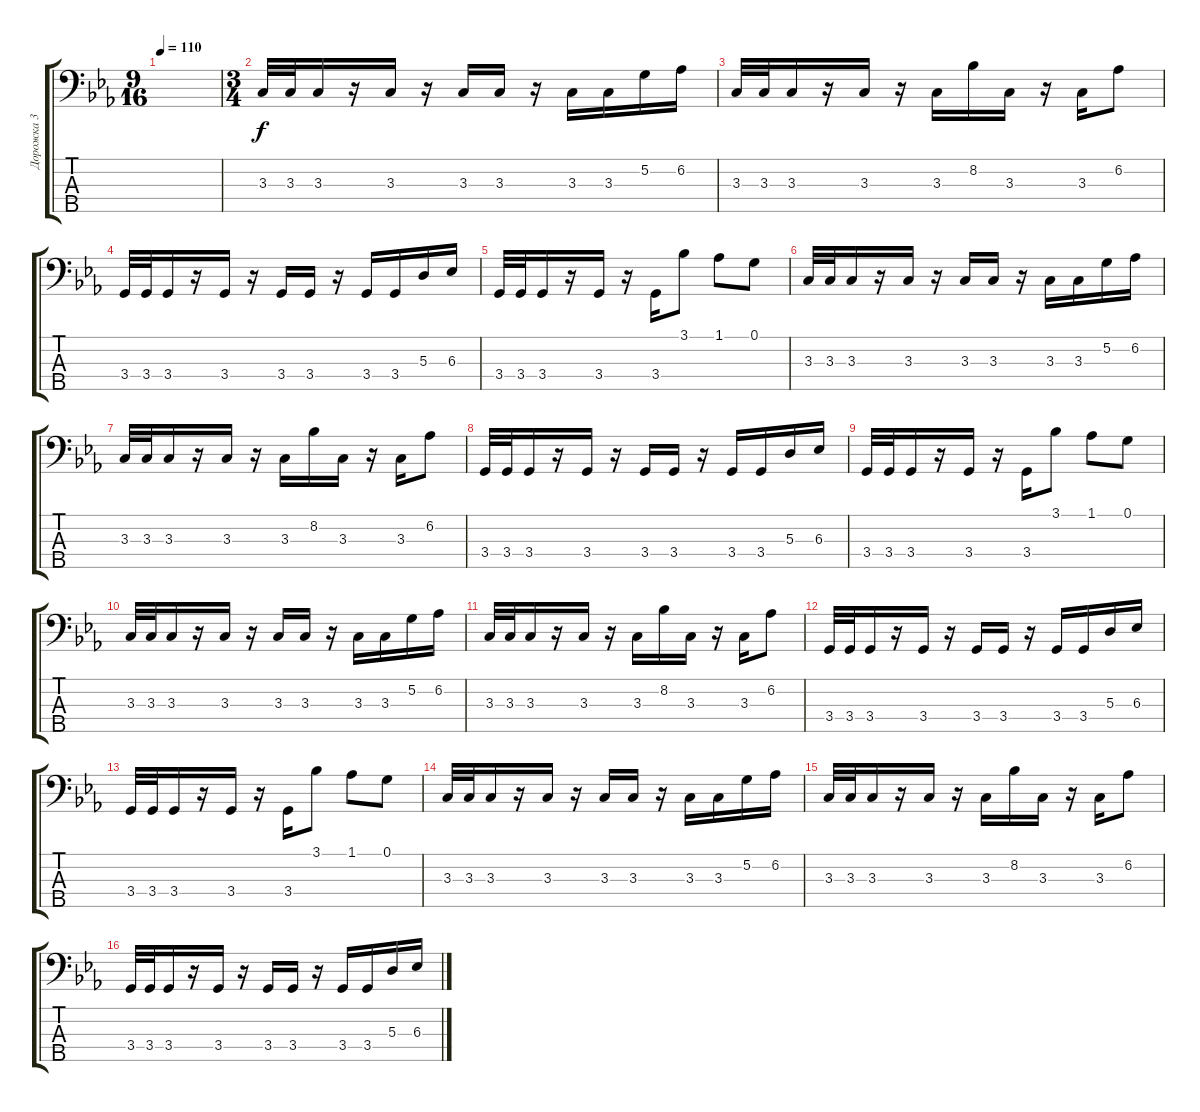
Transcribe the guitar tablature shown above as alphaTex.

\track ("Дорожка 3" "Дорожка 3") {instrument electricbassfinger}
\staff {score tabs}
\tuning (G2 D2 A1 E1 B0) {hide}
\ts (9 16)
\tempo 110
\clef f4
\ks cminor
|
\ts (3 4)
3.3.32 3.3.32 3.3.16 r.16 3.3.16 r.16 3.3.16 3.3.16 r.16 3.3.16 3.3.16 5.2.16 6.2.16 |
3.3.32 3.3.32 3.3.16 r.16 3.3.16 r.16 3.3.16 8.2.16 3.3.16 r.16 3.3.16 6.2.8 |
3.4.32 3.4.32 3.4.16 r.16 3.4.16 r.16 3.4.16 3.4.16 r.16 3.4.16 3.4.16 5.3.16 6.3.16 |
3.4.32 3.4.32 3.4.16 r.16 3.4.16 r.16 3.4.16 3.1.8 1.1.8 0.1.8 |
3.3.32 3.3.32 3.3.16 r.16 3.3.16 r.16 3.3.16 3.3.16 r.16 3.3.16 3.3.16 5.2.16 6.2.16 |
3.3.32 3.3.32 3.3.16 r.16 3.3.16 r.16 3.3.16 8.2.16 3.3.16 r.16 3.3.16 6.2.8 |
3.4.32 3.4.32 3.4.16 r.16 3.4.16 r.16 3.4.16 3.4.16 r.16 3.4.16 3.4.16 5.3.16 6.3.16 |
3.4.32 3.4.32 3.4.16 r.16 3.4.16 r.16 3.4.16 3.1.8 1.1.8 0.1.8 |
3.3.32 3.3.32 3.3.16 r.16 3.3.16 r.16 3.3.16 3.3.16 r.16 3.3.16 3.3.16 5.2.16 6.2.16 |
3.3.32 3.3.32 3.3.16 r.16 3.3.16 r.16 3.3.16 8.2.16 3.3.16 r.16 3.3.16 6.2.8 |
3.4.32 3.4.32 3.4.16 r.16 3.4.16 r.16 3.4.16 3.4.16 r.16 3.4.16 3.4.16 5.3.16 6.3.16 |
3.4.32 3.4.32 3.4.16 r.16 3.4.16 r.16 3.4.16 3.1.8 1.1.8 0.1.8 |
3.3.32 3.3.32 3.3.16 r.16 3.3.16 r.16 3.3.16 3.3.16 r.16 3.3.16 3.3.16 5.2.16 6.2.16 |
3.3.32 3.3.32 3.3.16 r.16 3.3.16 r.16 3.3.16 8.2.16 3.3.16 r.16 3.3.16 6.2.8 |
3.4.32 3.4.32 3.4.16 r.16 3.4.16 r.16 3.4.16 3.4.16 r.16 3.4.16 3.4.16 5.3.16 6.3.16
